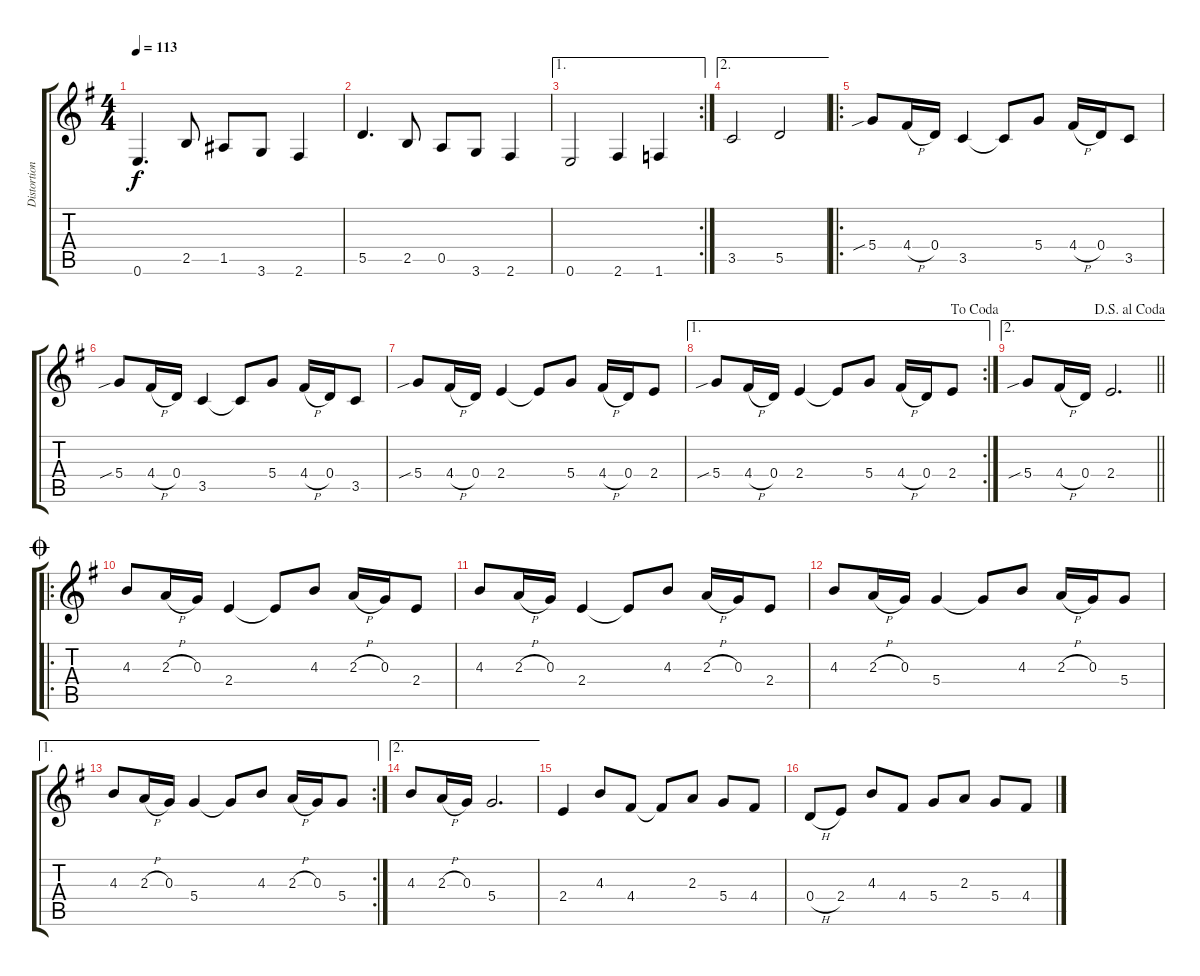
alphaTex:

\track ("Distortion Guitar" "Distortion") {instrument distortionguitar}
\staff {score tabs}
\tuning (E4 B3 G3 D3 A2 E2) {hide}
\ts (4 4)
\tempo 113
\clef g2
\ks g
0.6.4{d dy f} 2.5.8 1.5.8 3.6.8 2.6.4 |
5.5.4{d} 2.5.8 0.5.8 3.6.8 2.6.4 |
\ae 1
\rc 2
0.6.2 2.6.4 1.6.4 |
\ae 2
3.5.2 5.5.2 |
\ro
5.4{sib}.8 4.4{h}.16 0.4.16 3.5.4 3.5{t}.8 5.4.8 4.4{h}.16 0.4.16 3.5.8 |
5.4{sib}.8 4.4{h}.16 0.4.16 3.5.4 3.5{t}.8 5.4.8 4.4{h}.16 0.4.16 3.5.8 |
5.4{sib}.8 4.4{h}.16 0.4.16 2.4.4 2.4{t}.8 5.4.8 4.4{h}.16 0.4.16 2.4.8 |
\ae 1
\rc 2
\jump dacoda
5.4{sib}.8 4.4{h}.16 0.4.16 2.4.4 2.4{t}.8 5.4.8 4.4{h}.16 0.4.16 2.4.8 |
\ae 2
\jump dalsegnoalcoda
\barLineRight lightlight
5.4{sib}.8 4.4{h}.16 0.4.16 2.4.2{d} |
\ro
\jump coda
4.3.8 2.3{h}.16 0.3.16 2.4.4 2.4{t}.8 4.3.8 2.3{h}.16 0.3.16 2.4.8 |
4.3.8 2.3{h}.16 0.3.16 2.4.4 2.4{t}.8 4.3.8 2.3{h}.16 0.3.16 2.4.8 |
4.3.8 2.3{h}.16 0.3.16 5.4.4 5.4{t}.8 4.3.8 2.3{h}.16 0.3.16 5.4.8 |
\ae 1
\rc 2
4.3.8 2.3{h}.16 0.3.16 5.4.4 5.4{t}.8 4.3.8 2.3{h}.16 0.3.16 5.4.8 |
\ae 2
4.3.8 2.3{h}.16 0.3.16 5.4.2{d} |
2.4.4 4.3.8 4.4.8 4.4{t}.8 2.3.8 5.4.8 4.4.8 |
0.4{h}.8 2.4.8 4.3.8 4.4.8 5.4.8 2.3.8 5.4.8 4.4.8
